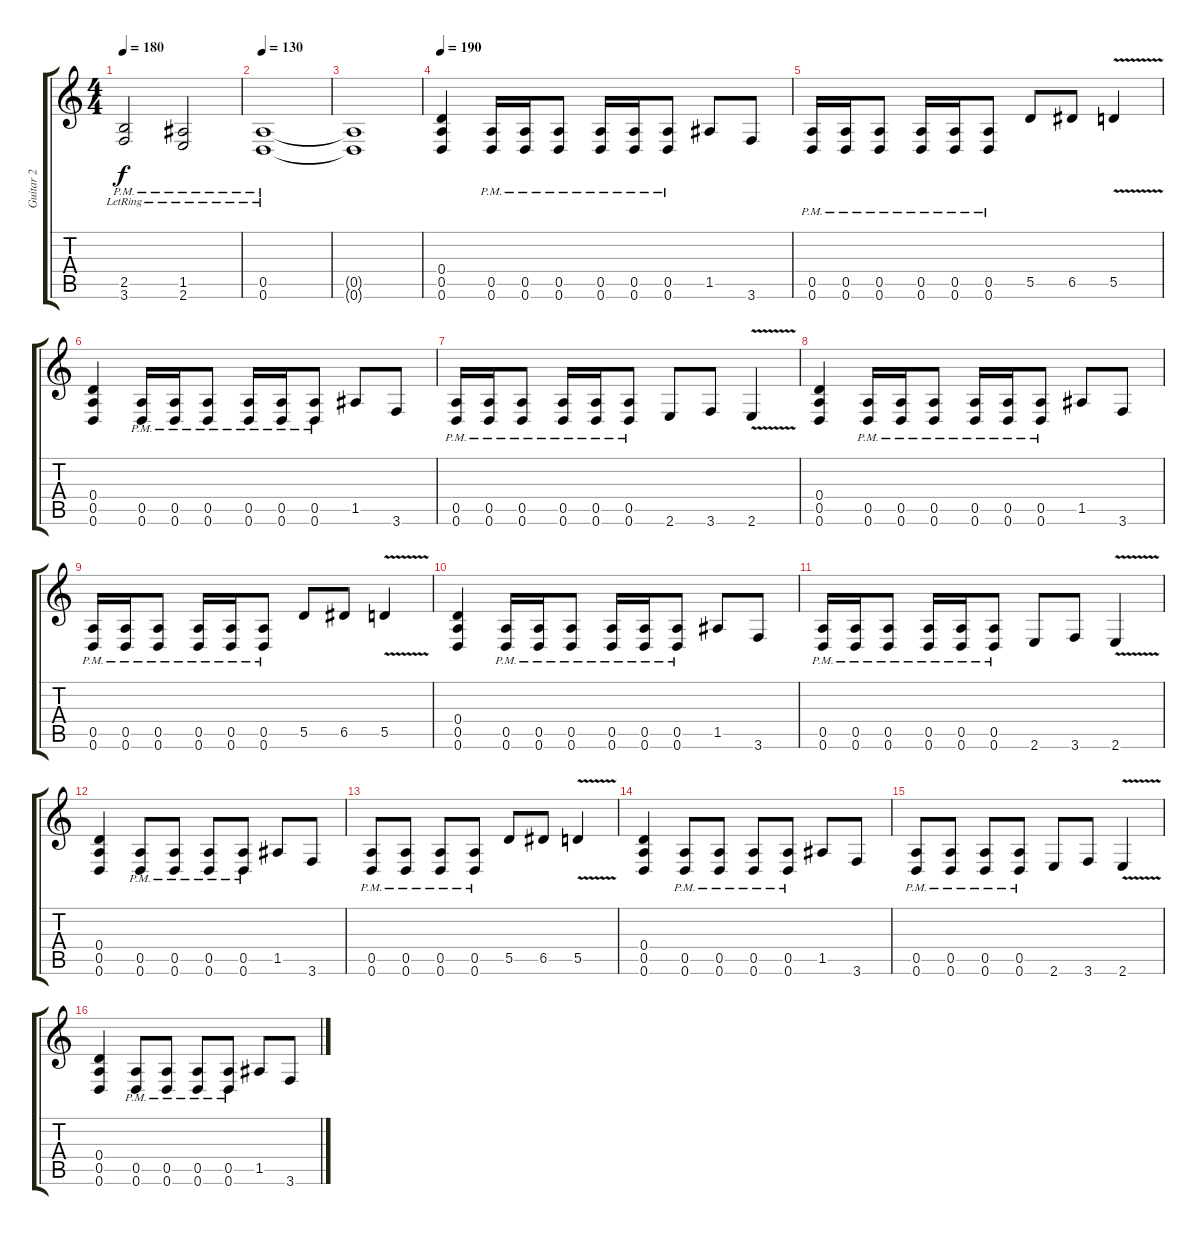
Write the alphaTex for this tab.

\track ("Guitar 2" "Guitar 2") {instrument distortionguitar}
\staff {score tabs}
\tuning (E4 B3 G3 D3 A2 D2) {hide}
\ts (4 4)
\tempo 180
\clef g2
\ks c
(2.5{pm lr} 3.6{pm lr}).2{dy f} (1.5{pm lr} 2.6{pm lr}).2 |
\tempo 130
(0.5{pm lr} 0.6{pm lr}).1 |
(0.5{t} 0.6{t}).1 |
\tempo 190
(0.4 0.5 0.6).4 (0.5{pm} 0.6{pm}).16 (0.5{pm} 0.6{pm}).16 (0.5{pm} 0.6{pm}).8 (0.5{pm} 0.6{pm}).16 (0.5{pm} 0.6{pm}).16 (0.5{pm} 0.6{pm}).8 1.5.8 3.6.8 |
(0.5{pm} 0.6{pm}).16 (0.5{pm} 0.6{pm}).16 (0.5{pm} 0.6{pm}).8 (0.5{pm} 0.6{pm}).16 (0.5{pm} 0.6{pm}).16 (0.5{pm} 0.6{pm}).8 5.5.8 6.5.8 5.5{v}.4 |
(0.4 0.5 0.6).4 (0.5{pm} 0.6{pm}).16 (0.5{pm} 0.6{pm}).16 (0.5{pm} 0.6{pm}).8 (0.5{pm} 0.6{pm}).16 (0.5{pm} 0.6{pm}).16 (0.5{pm} 0.6{pm}).8 1.5.8 3.6.8 |
(0.5{pm} 0.6{pm}).16 (0.5{pm} 0.6{pm}).16 (0.5{pm} 0.6{pm}).8 (0.5{pm} 0.6{pm}).16 (0.5{pm} 0.6{pm}).16 (0.5{pm} 0.6{pm}).8 2.6.8 3.6.8 2.6{v}.4 |
(0.4 0.5 0.6).4 (0.5{pm} 0.6{pm}).16 (0.5{pm} 0.6{pm}).16 (0.5{pm} 0.6{pm}).8 (0.5{pm} 0.6{pm}).16 (0.5{pm} 0.6{pm}).16 (0.5{pm} 0.6{pm}).8 1.5.8 3.6.8 |
(0.5{pm} 0.6{pm}).16 (0.5{pm} 0.6{pm}).16 (0.5{pm} 0.6{pm}).8 (0.5{pm} 0.6{pm}).16 (0.5{pm} 0.6{pm}).16 (0.5{pm} 0.6{pm}).8 5.5.8 6.5.8 5.5{v}.4 |
(0.4 0.5 0.6).4 (0.5{pm} 0.6{pm}).16 (0.5{pm} 0.6{pm}).16 (0.5{pm} 0.6{pm}).8 (0.5{pm} 0.6{pm}).16 (0.5{pm} 0.6{pm}).16 (0.5{pm} 0.6{pm}).8 1.5.8 3.6.8 |
(0.5{pm} 0.6{pm}).16 (0.5{pm} 0.6{pm}).16 (0.5{pm} 0.6{pm}).8 (0.5{pm} 0.6{pm}).16 (0.5{pm} 0.6{pm}).16 (0.5{pm} 0.6{pm}).8 2.6.8 3.6.8 2.6{v}.4 |
(0.4 0.5 0.6).4 (0.5{pm} 0.6{pm}).8 (0.5{pm} 0.6{pm}).8 (0.5{pm} 0.6{pm}).8 (0.5{pm} 0.6{pm}).8 1.5.8 3.6.8 |
(0.5{pm} 0.6{pm}).8 (0.5{pm} 0.6{pm}).8 (0.5{pm} 0.6{pm}).8 (0.5{pm} 0.6{pm}).8 5.5.8 6.5.8 5.5{v}.4 |
(0.4 0.5 0.6).4 (0.5{pm} 0.6{pm}).8 (0.5{pm} 0.6{pm}).8 (0.5{pm} 0.6{pm}).8 (0.5{pm} 0.6{pm}).8 1.5.8 3.6.8 |
(0.5{pm} 0.6{pm}).8 (0.5{pm} 0.6{pm}).8 (0.5{pm} 0.6{pm}).8 (0.5{pm} 0.6{pm}).8 2.6.8 3.6.8 2.6{v}.4 |
(0.4 0.5 0.6).4 (0.5{pm} 0.6{pm}).8 (0.5{pm} 0.6{pm}).8 (0.5{pm} 0.6{pm}).8 (0.5{pm} 0.6{pm}).8 1.5.8 3.6.8
